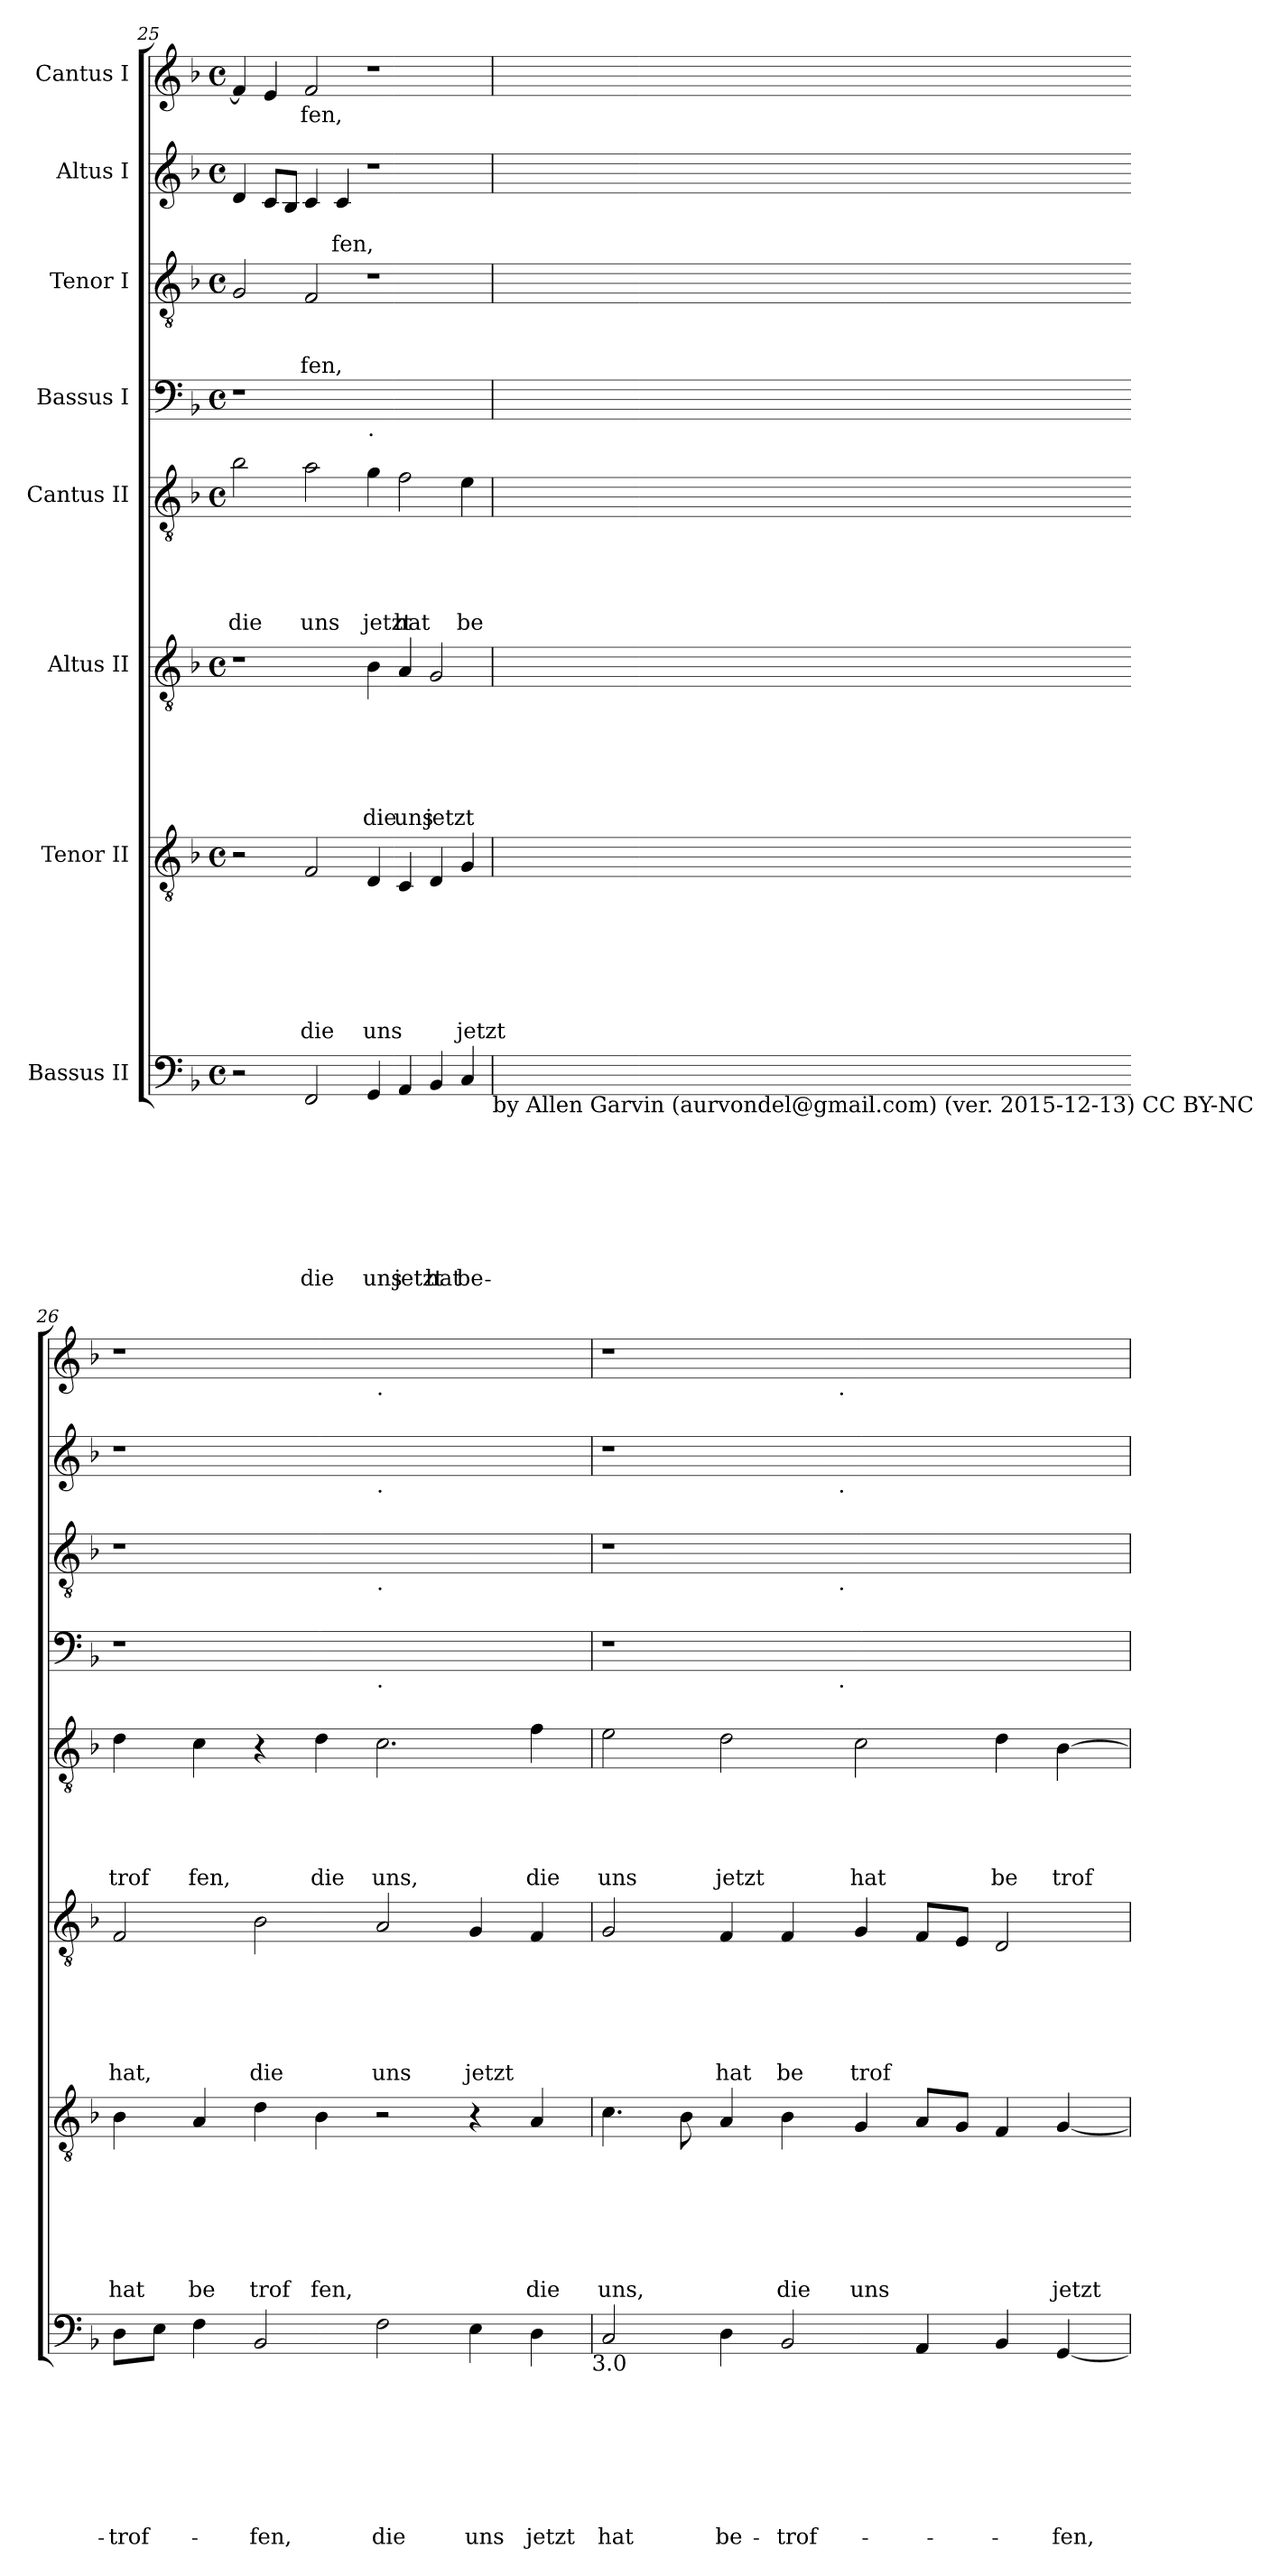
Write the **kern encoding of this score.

**kern	**text	**text	**text	**text	**text	**text	**text	**text	**kern	**text	**text	**text	**text	**text	**text	**text	**kern	**text	**text	**text	**text	**text	**text	**kern	**text	**text	**text	**text	**text	**kern	**kern	**text	**text	**text	**kern	**text	**text	**kern	**text
*part8	*part8	*part8	*part8	*part8	*part8	*part8	*part8	*part8	*part7	*part7	*part7	*part7	*part7	*part7	*part7	*part7	*part6	*part6	*part6	*part6	*part6	*part6	*part6	*part5	*part5	*part5	*part5	*part5	*part5	*part4	*part3	*part3	*part3	*part3	*part2	*part2	*part2	*part1	*part1
*staff8	*staff8	*staff8	*staff8	*staff8	*staff8	*staff8	*staff8	*staff8	*staff7	*staff7	*staff7	*staff7	*staff7	*staff7	*staff7	*staff7	*staff6	*staff6	*staff6	*staff6	*staff6	*staff6	*staff6	*staff5	*staff5	*staff5	*staff5	*staff5	*staff5	*staff4	*staff3	*staff3	*staff3	*staff3	*staff2	*staff2	*staff2	*staff1	*staff1
*I"Bassus II	*	*	*	*	*	*	*	*	*I"Tenor II	*	*	*	*	*	*	*	*I"Altus II	*	*	*	*	*	*	*I"Cantus II	*	*	*	*	*	*I"Bassus I	*I"Tenor I	*	*	*	*I"Altus I	*	*	*I"Cantus I	*
*clefF4	*	*	*	*	*	*	*	*	*clefGv2	*	*	*	*	*	*	*	*clefGv2	*	*	*	*	*	*	*clefGv2	*	*	*	*	*	*clefF4	*clefGv2	*	*	*	*clefG2	*	*	*clefG2	*
*k[b-]	*	*	*	*	*	*	*	*	*k[b-]	*	*	*	*	*	*	*	*k[b-]	*	*	*	*	*	*	*k[b-]	*	*	*	*	*	*k[b-]	*k[b-]	*	*	*	*k[b-]	*	*	*k[b-]	*
*F:	*	*	*	*	*	*	*	*	*F:	*	*	*	*	*	*	*	*F:	*	*	*	*	*	*	*F:	*	*	*	*	*	*F:	*F:	*	*	*	*F:	*	*	*F:	*
*M4/4	*	*	*	*	*	*	*	*	*M4/4	*	*	*	*	*	*	*	*M4/4	*	*	*	*	*	*	*M4/4	*	*	*	*	*	*M4/4	*M4/4	*	*	*	*M4/4	*	*	*M4/4	*
*met(c)	*	*	*	*	*	*	*	*	*met(c)	*	*	*	*	*	*	*	*met(c)	*	*	*	*	*	*	*met(c)	*	*	*	*	*	*met(c)	*met(c)	*	*	*	*met(c)	*	*	*met(c)	*
=25	=25	=25	=25	=25	=25	=25	=25	=25	=25	=25	=25	=25	=25	=25	=25	=25	=25	=25	=25	=25	=25	=25	=25	=25	=25	=25	=25	=25	=25	=25	=25	=25	=25	=25	=25	=25	=25	=25	=25
!	!	!	!	!	!	!	!	!	!	!	!	!	!	!	!	!	!	!	!	!	!	!	!	!	!	!	!	!	!LO:LY:b	!	!	!	!	!	!	!	!	!	!
2r	.	.	.	.	.	.	.	.	2r	.	.	.	.	.	.	.	1r	.	.	.	.	.	.	2b-\	.	.	.	.	die	1r	2G/	.	.	.	4d/	.	.	4f/]	.
.	.	.	.	.	.	.	.	.	.	.	.	.	.	.	.	.	.	.	.	.	.	.	.	.	.	.	.	.	.	.	.	.	.	.	8c/L	.	.	4e/	.
.	.	.	.	.	.	.	.	.	.	.	.	.	.	.	.	.	.	.	.	.	.	.	.	.	.	.	.	.	.	.	.	.	.	.	8B-/J	.	.	.	.
!	!	!	!	!	!	!	!	!LO:LY:b	!	!	!	!	!	!	!	!LO:LY:b	!	!	!	!	!	!	!	!	!	!	!	!	!LO:LY:b	!	!	!	!	!LO:LY:b	!	!	!	!	!LO:LY:b
2FF/	.	.	.	.	.	.	.	die	2F/	.	.	.	.	.	.	die	.	.	.	.	.	.	.	2a\	.	.	.	.	uns	.	2F/	.	.	fen,	4c/	.	.	2f/	fen,
!	!	!	!	!	!	!	!	!	!	!	!	!	!	!	!	!	!	!	!	!	!	!	!	!	!	!	!	!	!	!	!	!	!	!	!	!	!LO:LY:b	!	!
.	.	.	.	.	.	.	.	.	.	.	.	.	.	.	.	.	.	.	.	.	.	.	.	.	.	.	.	.	.	.	.	.	.	.	4c/	.	fen,	.	.
!	!	!	!	!	!	!	!	!	!	!	!	!	!	!	!	!	!	!	!	!	!	!	!	!	!	!	!	!	!	!LO:TX:b:t=.	!	!	!	!	!	!	!	!	!
!	!	!	!	!	!	!	!	!LO:LY:b	!	!	!	!	!	!	!	!LO:LY:b	!	!	!	!	!	!	!LO:LY:b	!	!	!	!	!	!LO:LY:b	!	!	!	!	!	!	!	!	!	!
4GG/	.	.	.	.	.	.	.	uns	4D/	.	.	.	.	.	.	uns	4B-\	.	.	.	.	.	die	4g\	.	.	.	.	jetzt	1ryy	1r	.	.	.	1r	.	.	1r	.
!	!	!	!	!	!	!	!	!LO:LY:b	!	!	!	!	!	!	!	!	!	!	!	!	!	!	!LO:LY:b	!	!	!	!	!	!LO:LY:b	!	!	!	!	!	!	!	!	!	!
4AA/	.	.	.	.	.	.	.	jetzt	4C/	.	.	.	.	.	.	.	4A/	.	.	.	.	.	uns	2f\	.	.	.	.	hat	.	.	.	.	.	.	.	.	.	.
!	!	!	!	!	!	!	!	!LO:LY:b	!	!	!	!	!	!	!	!	!	!	!	!	!	!	!LO:LY:b	!	!	!	!	!	!	!	!	!	!	!	!	!	!	!	!
4BB-/	.	.	.	.	.	.	.	hat	4D/	.	.	.	.	.	.	.	2G/	.	.	.	.	.	jetzt	.	.	.	.	.	.	.	.	.	.	.	.	.	.	.	.
!	!	!	!	!	!	!	!	!LO:LY:b	!	!	!	!	!	!	!	!LO:LY:b	!	!	!	!	!	!	!	!	!	!	!	!	!LO:LY:b	!	!	!	!	!	!	!	!	!	!
4C/	.	.	.	.	.	.	.	be-	4G/	.	.	.	.	.	.	jetzt	.	.	.	.	.	.	.	4e\	.	.	.	.	be	.	.	.	.	.	.	.	.	.	.
!LO:TX:b:t=by Allen Garvin (aurvondel@gmail.com) (ver. 2015-12-13) CC BY-NC	!	!	!	!	!	!	!	!	!	!	!	!	!	!	!	!	!	!	!	!	!	!	!	!	!	!	!	!	!	!	!	!	!	!	!	!	!	!	!
=26	=26	=26	=26	=26	=26	=26	=26	=26	=26	=26	=26	=26	=26	=26	=26	=26	=26	=26	=26	=26	=26	=26	=26	=26	=26	=26	=26	=26	=26	=26	=26	=26	=26	=26	=26	=26	=26	=26	=26
!	!	!	!	!	!	!	!	!LO:LY:b	!	!	!	!	!	!	!	!LO:LY:b	!	!	!	!	!	!	!LO:LY:b	!	!	!	!	!	!LO:LY:b	!	!	!	!	!	!	!	!	!	!
8D\L	.	.	.	.	.	.	.	-trof-	4B-\	.	.	.	.	.	.	hat	2F/	.	.	.	.	.	hat,	4d\	.	.	.	.	trof	1r	1r	.	.	.	1r	.	.	1r	.
8E\J	.	.	.	.	.	.	.	.	.	.	.	.	.	.	.	.	.	.	.	.	.	.	.	.	.	.	.	.	.	.	.	.	.	.	.	.	.	.	.
!	!	!	!	!	!	!	!	!	!	!	!	!	!	!	!	!LO:LY:b	!	!	!	!	!	!	!	!	!	!	!	!	!LO:LY:b	!	!	!	!	!	!	!	!	!	!
4F\	.	.	.	.	.	.	.	.	4A/	.	.	.	.	.	.	be	.	.	.	.	.	.	.	4c\	.	.	.	.	fen,	.	.	.	.	.	.	.	.	.	.
!	!	!	!	!	!	!	!	!LO:LY:b	!	!	!	!	!	!	!	!LO:LY:b	!	!	!	!	!	!	!LO:LY:b	!	!	!	!	!	!	!	!	!	!	!	!	!	!	!	!
2BB-/	.	.	.	.	.	.	.	-fen,	4d\	.	.	.	.	.	.	trof	2B-\	.	.	.	.	.	die	4r	.	.	.	.	.	.	.	.	.	.	.	.	.	.	.
!	!	!	!	!	!	!	!	!	!	!	!	!	!	!	!	!LO:LY:b	!	!	!	!	!	!	!	!	!	!	!	!	!LO:LY:b	!	!	!	!	!	!	!	!	!	!
.	.	.	.	.	.	.	.	.	4B-\	.	.	.	.	.	.	fen,	.	.	.	.	.	.	.	4d\	.	.	.	.	die	.	.	.	.	.	.	.	.	.	.
!	!	!	!	!	!	!	!	!	!	!	!	!	!	!	!	!	!	!	!	!	!	!	!	!	!	!	!	!	!	!	!	!	!	!	!	!	!	!LO:TX:b:t=.	!
!	!	!	!	!	!	!	!	!	!	!	!	!	!	!	!	!	!	!	!	!	!	!	!	!	!	!	!	!	!	!	!	!	!	!	!LO:TX:b:t=.	!	!	!	!
!	!	!	!	!	!	!	!	!	!	!	!	!	!	!	!	!	!	!	!	!	!	!	!	!	!	!	!	!	!	!	!LO:TX:b:t=.	!	!	!	!	!	!	!	!
!	!	!	!	!	!	!	!	!	!	!	!	!	!	!	!	!	!	!	!	!	!	!	!	!	!	!	!	!	!	!LO:TX:b:t=.	!	!	!	!	!	!	!	!	!
!	!	!	!	!	!	!	!	!LO:LY:b	!	!	!	!	!	!	!	!	!	!	!	!	!	!	!LO:LY:b	!	!	!	!	!	!LO:LY:b	!	!	!	!	!	!	!	!	!	!
2F\	.	.	.	.	.	.	.	die	2r	.	.	.	.	.	.	.	2A/	.	.	.	.	.	uns	2.c\	.	.	.	.	uns,	1ryy	1ryy	.	.	.	1ryy	.	.	1ryy	.
!	!	!	!	!	!	!	!	!LO:LY:b	!	!	!	!	!	!	!	!	!	!	!	!	!	!	!LO:LY:b	!	!	!	!	!	!	!	!	!	!	!	!	!	!	!	!
4E\	.	.	.	.	.	.	.	uns	4r	.	.	.	.	.	.	.	4G/	.	.	.	.	.	jetzt	.	.	.	.	.	.	.	.	.	.	.	.	.	.	.	.
!	!	!	!	!	!	!	!	!LO:LY:b	!	!	!	!	!	!	!	!LO:LY:b	!	!	!	!	!	!	!	!	!	!	!	!	!LO:LY:b	!	!	!	!	!	!	!	!	!	!
4D\	.	.	.	.	.	.	.	jetzt	4A/	.	.	.	.	.	.	die	4F/	.	.	.	.	.	.	4f\	.	.	.	.	die	.	.	.	.	.	.	.	.	.	.
!LO:TX:b:t=3.0	!	!	!	!	!	!	!	!	!	!	!	!	!	!	!	!	!	!	!	!	!	!	!	!	!	!	!	!	!	!	!	!	!	!	!	!	!	!	!
!!LO:PB:g=z
=27	=27	=27	=27	=27	=27	=27	=27	=27	=27	=27	=27	=27	=27	=27	=27	=27	=27	=27	=27	=27	=27	=27	=27	=27	=27	=27	=27	=27	=27	=27	=27	=27	=27	=27	=27	=27	=27	=27	=27
!	!	!	!	!	!	!	!	!LO:LY:b	!	!	!	!	!	!	!	!LO:LY:b	!	!	!	!	!	!	!	!	!	!	!	!	!LO:LY:b	!	!	!	!	!	!	!	!	!	!
*	*	*	*	*	*	*	*	*	*	*	*	*	*	*	*	*	*	*	*	*	*	*	*	*	*	*	*	*	*	*^	*^	*	*	*	*^	*	*	*^	*
2C/	.	.	.	.	.	.	.	hat	4.c\	.	.	.	.	.	.	uns,	2G/	.	.	.	.	.	.	2e\	.	.	.	.	uns	1r	2ryy	1r	2ryy	.	.	.	1r	2ryy	.	.	1r	2ryy	.
.	.	.	.	.	.	.	.	.	8B-\	.	.	.	.	.	.	.	.	.	.	.	.	.	.	.	.	.	.	.	.	.	.	.	.	.	.	.	.	.	.	.	.	.	.
!	!	!	!	!	!	!	!	!LO:LY:b	!	!	!	!	!	!	!	!	!	!	!	!	!	!	!LO:LY:b	!	!	!	!	!	!LO:LY:b	!	!	!	!	!	!	!	!	!	!	!	!	!	!
4D\	.	.	.	.	.	.	.	be-	4A/	.	.	.	.	.	.	.	4F/	.	.	.	.	.	hat	2d\	.	.	.	.	jetzt	.	4...ryy	.	4...ryy	.	.	.	.	4...ryy	.	.	.	4...ryy	.
!	!	!	!	!	!	!	!	!LO:LY:b	!	!	!	!	!	!	!	!LO:LY:b	!	!	!	!	!	!	!LO:LY:b	!	!	!	!	!	!	!	!	!	!	!	!	!	!	!	!	!	!	!	!
2BB-/	.	.	.	.	.	.	.	-trof-	4B-\	.	.	.	.	.	.	die	4F/	.	.	.	.	.	be	.	.	.	.	.	.	.	.	.	.	.	.	.	.	.	.	.	.	.	.
!	!	!	!	!	!	!	!	!	!	!	!	!	!	!	!	!	!	!	!	!	!	!	!	!	!	!	!	!	!	!	!	!	!	!	!	!	!	!	!	!	!	!LO:TX:b:t=.	!
!	!	!	!	!	!	!	!	!	!	!	!	!	!	!	!	!	!	!	!	!	!	!	!	!	!	!	!	!	!	!	!	!	!	!	!	!	!	!LO:TX:b:t=.	!	!	!	!	!
!	!	!	!	!	!	!	!	!	!	!	!	!	!	!	!	!	!	!	!	!	!	!	!	!	!	!	!	!	!	!	!	!	!LO:TX:b:t=.	!	!	!	!	!	!	!	!	!	!
!	!	!	!	!	!	!	!	!	!	!	!	!	!	!	!	!	!	!	!	!	!	!	!	!	!	!	!	!	!	!	!LO:TX:b:t=.	!	!	!	!	!	!	!	!	!	!	!	!
.	.	.	.	.	.	.	.	.	.	.	.	.	.	.	.	.	.	.	.	.	.	.	.	.	.	.	.	.	.	.	1ryy	.	1ryy	.	.	.	.	1ryy	.	.	.	1ryy	.
!	!	!	!	!	!	!	!	!	!	!	!	!	!	!	!	!LO:LY:b	!	!	!	!	!	!	!LO:LY:b	!	!	!	!	!	!LO:LY:b	!	!	!	!	!	!	!	!	!	!	!	!	!	!
.	.	.	.	.	.	.	.	.	4G/	.	.	.	.	.	.	uns	4G/	.	.	.	.	.	trof	2c\	.	.	.	.	hat	1ryy	.	1ryy	.	.	.	.	1ryy	.	.	.	1ryy	.	.
4AA/	.	.	.	.	.	.	.	.	8A/L	.	.	.	.	.	.	.	8F/L	.	.	.	.	.	.	.	.	.	.	.	.	.	.	.	.	.	.	.	.	.	.	.	.	.	.
.	.	.	.	.	.	.	.	.	8G/J	.	.	.	.	.	.	.	8E/J	.	.	.	.	.	.	.	.	.	.	.	.	.	.	.	.	.	.	.	.	.	.	.	.	.	.
!	!	!	!	!	!	!	!	!	!	!	!	!	!	!	!	!	!	!	!	!	!	!	!	!	!	!	!	!	!LO:LY:b	!	!	!	!	!	!	!	!	!	!	!	!	!	!
4BB-/	.	.	.	.	.	.	.	.	4F/	.	.	.	.	.	.	.	2D/	.	.	.	.	.	.	4d\	.	.	.	.	be	.	.	.	.	.	.	.	.	.	.	.	.	.	.
!	!	!	!	!	!	!	!	!LO:LY:b	!	!	!	!	!	!	!	!LO:LY:b	!	!	!	!	!	!	!	!	!	!	!	!	!LO:LY:b	!	!	!	!	!	!	!	!	!	!	!	!	!	!
[<4GG/	.	.	.	.	.	.	.	-fen,	[<4G/	.	.	.	.	.	.	jetzt	.	.	.	.	.	.	.	[>4B-\	.	.	.	.	trof	.	.	.	.	.	.	.	.	.	.	.	.	.	.
.	.	.	.	.	.	.	.	.	.	.	.	.	.	.	.	.	.	.	.	.	.	.	.	.	.	.	.	.	.	.	32ryy	.	32ryy	.	.	.	.	32ryy	.	.	.	32ryy	.
*	*	*	*	*	*	*	*	*	*	*	*	*	*	*	*	*	*	*	*	*	*	*	*	*	*	*	*	*	*	*v	*v	*	*	*	*	*	*v	*v	*	*	*v	*v	*
*	*	*	*	*	*	*	*	*	*	*	*	*	*	*	*	*	*	*	*	*	*	*	*	*	*	*	*	*	*	*	*v	*v	*	*	*	*	*	*	*	*
=	=	=	=	=	=	=	=	=	=	=	=	=	=	=	=	=	=	=	=	=	=	=	=	=	=	=	=	=	=	=	=	=	=	=	=	=	=	=	=
*-	*-	*-	*-	*-	*-	*-	*-	*-	*-	*-	*-	*-	*-	*-	*-	*-	*-	*-	*-	*-	*-	*-	*-	*-	*-	*-	*-	*-	*-	*-	*-	*-	*-	*-	*-	*-	*-	*-	*-
